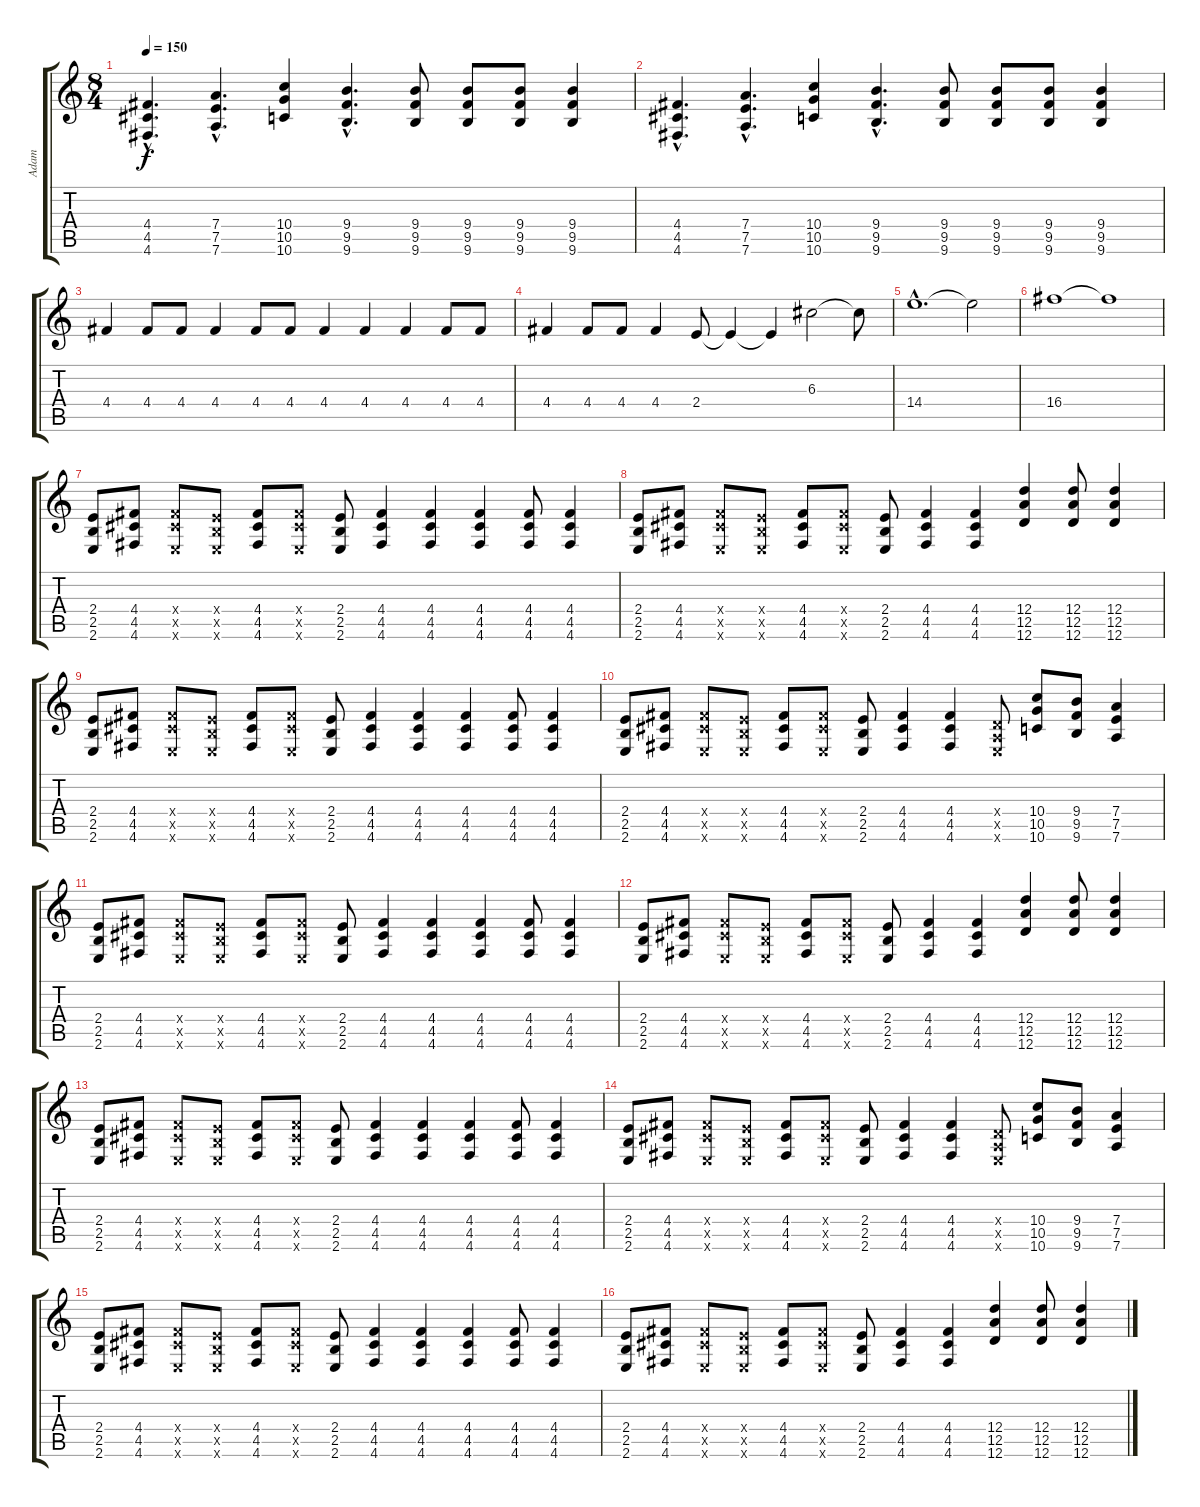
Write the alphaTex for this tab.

\track ("Adam" "Adam") {instrument overdrivenguitar}
\staff {score tabs}
\tuning (E4 B3 G3 D3 A2 D2) {hide}
\ts (8 4)
\tempo 150
\clef g2
\ks c
(4.4{hac} 4.5{hac} 4.6{hac}).4{d dy f} (7.4{hac} 7.5{hac} 7.6{hac}).4{d} (10.4 10.5 10.6).4 (9.4{hac} 9.5{hac} 9.6{hac}).4{d} (9.4 9.5 9.6).8 (9.4 9.5 9.6).8 (9.4 9.5 9.6).8 (9.4 9.5 9.6).4 |
(4.4{hac} 4.5{hac} 4.6{hac}).4{d} (7.4{hac} 7.5{hac} 7.6{hac}).4{d} (10.4 10.5 10.6).4 (9.4{hac} 9.5{hac} 9.6{hac}).4{d} (9.4 9.5 9.6).8 (9.4 9.5 9.6).8 (9.4 9.5 9.6).8 (9.4 9.5 9.6).4 |
4.4.4 4.4.8 4.4.8 4.4.4 4.4.8 4.4.8 4.4.4 4.4.4 4.4.4 4.4.8 4.4.8 |
4.4.4 4.4.8 4.4.8 4.4.4 2.4.8 2.4{t}.4 2.4{t}.4 6.3.2 6.3{t}.8 |
14.4{hac}.1{d} 14.4{t}.2 |
16.4.1 16.4{t}.1 |
(2.4 2.5 2.6).8 (4.4 4.5 4.6).8 (4.4{x} 4.5{x} 2.6{x}).8 (2.4{x} 2.5{x} 2.6{x}).8 (4.4 4.5 4.6).8 (4.4{x} 4.5{x} 2.6{x}).8 (2.4 2.5 2.6).8 (4.4 4.5 4.6).4 (4.4 4.5 4.6).4 (4.4 4.5 4.6).4 (4.4 4.5 4.6).8 (4.4 4.5 4.6).4 |
(2.4 2.5 2.6).8 (4.4 4.5 4.6).8 (4.4{x} 4.5{x} 2.6{x}).8 (2.4{x} 2.5{x} 2.6{x}).8 (4.4 4.5 4.6).8 (4.4{x} 4.5{x} 2.6{x}).8 (2.4 2.5 2.6).8 (4.4 4.5 4.6).4 (4.4 4.5 4.6).4 (12.4 12.5 12.6).4 (12.4 12.5 12.6).8 (12.4 12.5 12.6).4 |
(2.4 2.5 2.6).8 (4.4 4.5 4.6).8 (4.4{x} 4.5{x} 2.6{x}).8 (2.4{x} 2.5{x} 2.6{x}).8 (4.4 4.5 4.6).8 (4.4{x} 4.5{x} 2.6{x}).8 (2.4 2.5 2.6).8 (4.4 4.5 4.6).4 (4.4 4.5 4.6).4 (4.4 4.5 4.6).4 (4.4 4.5 4.6).8 (4.4 4.5 4.6).4 |
(2.4 2.5 2.6).8 (4.4 4.5 4.6).8 (4.4{x} 4.5{x} 2.6{x}).8 (2.4{x} 2.5{x} 2.6{x}).8 (4.4 4.5 4.6).8 (4.4{x} 4.5{x} 2.6{x}).8 (2.4 2.5 2.6).8 (4.4 4.5 4.6).4 (4.4 4.5 4.6).4 (0.4{x} 0.5{x} 2.6{x}).8 (10.4 10.5 10.6).8 (9.4 9.5 9.6).8 (7.4 7.5 7.6).4 |
(2.4 2.5 2.6).8 (4.4 4.5 4.6).8 (4.4{x} 4.5{x} 2.6{x}).8 (2.4{x} 2.5{x} 2.6{x}).8 (4.4 4.5 4.6).8 (4.4{x} 4.5{x} 2.6{x}).8 (2.4 2.5 2.6).8 (4.4 4.5 4.6).4 (4.4 4.5 4.6).4 (4.4 4.5 4.6).4 (4.4 4.5 4.6).8 (4.4 4.5 4.6).4 |
(2.4 2.5 2.6).8 (4.4 4.5 4.6).8 (4.4{x} 4.5{x} 2.6{x}).8 (2.4{x} 2.5{x} 2.6{x}).8 (4.4 4.5 4.6).8 (4.4{x} 4.5{x} 2.6{x}).8 (2.4 2.5 2.6).8 (4.4 4.5 4.6).4 (4.4 4.5 4.6).4 (12.4 12.5 12.6).4 (12.4 12.5 12.6).8 (12.4 12.5 12.6).4 |
(2.4 2.5 2.6).8 (4.4 4.5 4.6).8 (4.4{x} 4.5{x} 2.6{x}).8 (2.4{x} 2.5{x} 2.6{x}).8 (4.4 4.5 4.6).8 (4.4{x} 4.5{x} 2.6{x}).8 (2.4 2.5 2.6).8 (4.4 4.5 4.6).4 (4.4 4.5 4.6).4 (4.4 4.5 4.6).4 (4.4 4.5 4.6).8 (4.4 4.5 4.6).4 |
(2.4 2.5 2.6).8 (4.4 4.5 4.6).8 (4.4{x} 4.5{x} 2.6{x}).8 (2.4{x} 2.5{x} 2.6{x}).8 (4.4 4.5 4.6).8 (4.4{x} 4.5{x} 2.6{x}).8 (2.4 2.5 2.6).8 (4.4 4.5 4.6).4 (4.4 4.5 4.6).4 (0.4{x} 0.5{x} 2.6{x}).8 (10.4 10.5 10.6).8 (9.4 9.5 9.6).8 (7.4 7.5 7.6).4 |
(2.4 2.5 2.6).8 (4.4 4.5 4.6).8 (4.4{x} 4.5{x} 2.6{x}).8 (2.4{x} 2.5{x} 2.6{x}).8 (4.4 4.5 4.6).8 (4.4{x} 4.5{x} 2.6{x}).8 (2.4 2.5 2.6).8 (4.4 4.5 4.6).4 (4.4 4.5 4.6).4 (4.4 4.5 4.6).4 (4.4 4.5 4.6).8 (4.4 4.5 4.6).4 |
(2.4 2.5 2.6).8 (4.4 4.5 4.6).8 (4.4{x} 4.5{x} 2.6{x}).8 (2.4{x} 2.5{x} 2.6{x}).8 (4.4 4.5 4.6).8 (4.4{x} 4.5{x} 2.6{x}).8 (2.4 2.5 2.6).8 (4.4 4.5 4.6).4 (4.4 4.5 4.6).4 (12.4 12.5 12.6).4 (12.4 12.5 12.6).8 (12.4 12.5 12.6).4
